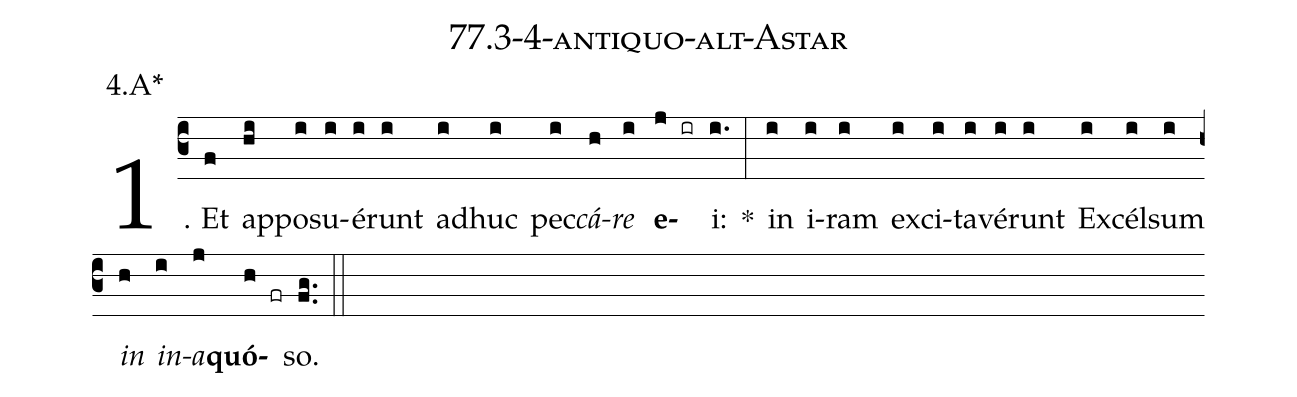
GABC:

name: 77.3-4-antiquo-alt-Astar;
annotation: 4.A*;
%%
(c3)1. Et(f) ap(hi)po(i)su(i)é(i)runt(i) ad(i)huc(i) pec(i)<i>cá</i>(h)<i>re</i>(i) <b>e</b>(j ir)i:(i.) *(:) in(i) i(i)ram(i) ex(i)ci(i)ta(i)vé(i)runt(i) Ex(i)cél(i)sum(i) <i>in</i>(h) <i>in</i>(i)<i>a</i>(j)<b>quó</b>(h fr)so.(fg..) (::)


%E(i) u(h) o(i) u(j) a(h) e.(fg..) (::)
